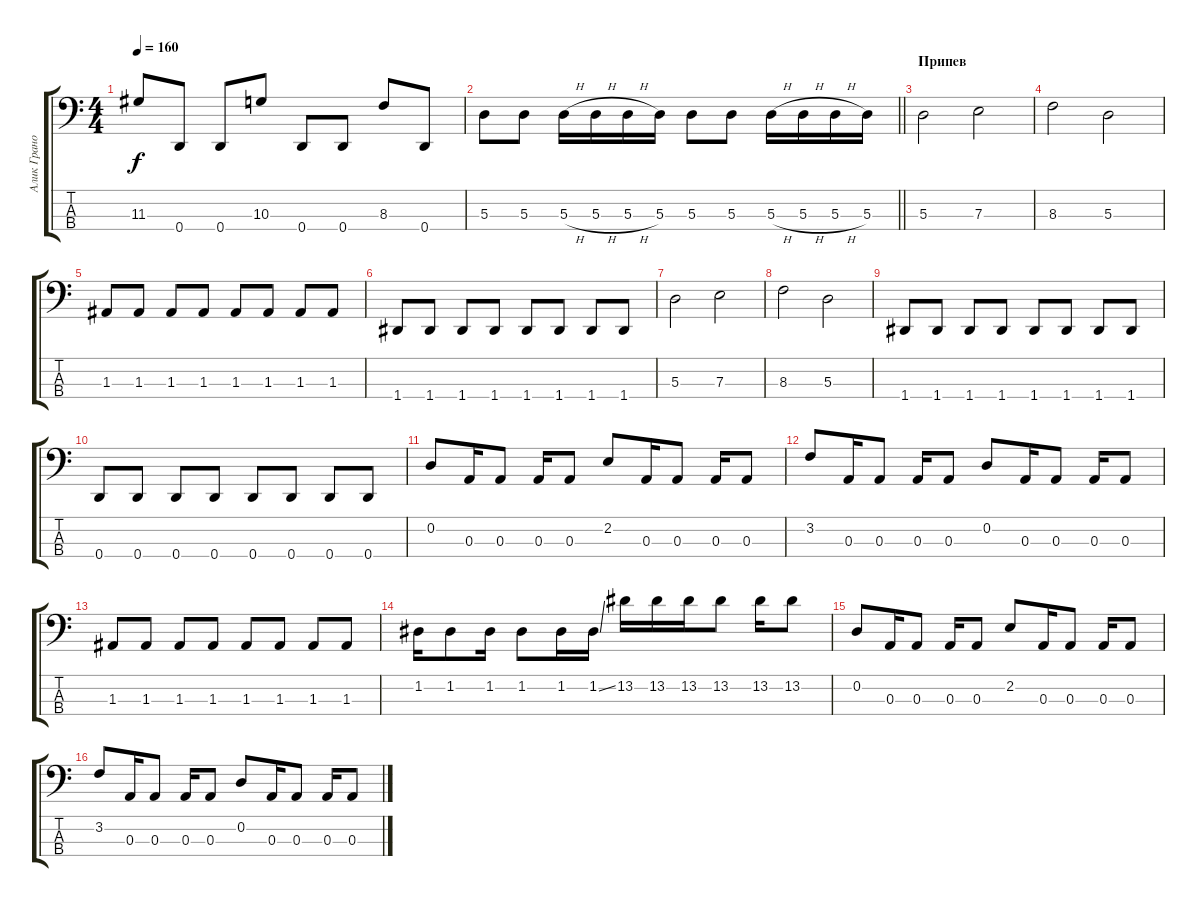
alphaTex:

\track ("Алик Грановский" "Алик Грано") {instrument electricbassfinger}
\staff {score tabs}
\tuning (G2 D2 A1 D1) {hide}
\ts (4 4)
\tempo 160
\clef f4
\ks c
11.3.8{dy f} 0.4.8 0.4.8 10.3.8 0.4.8 0.4.8 8.3.8 0.4.8 |
\barLineRight lightlight
5.3.8 5.3.8 5.3{h}.16 5.3{h}.16 5.3{h}.16 5.3.16 5.3.8 5.3.8 5.3{h}.16 5.3{h}.16 5.3{h}.16 5.3.16 |
\section ("" "Припев")
5.3.2 7.3.2 |
8.3.2 5.3.2 |
1.3.8 1.3.8 1.3.8 1.3.8 1.3.8 1.3.8 1.3.8 1.3.8 |
1.4.8 1.4.8 1.4.8 1.4.8 1.4.8 1.4.8 1.4.8 1.4.8 |
5.3.2 7.3.2 |
8.3.2 5.3.2 |
1.4.8 1.4.8 1.4.8 1.4.8 1.4.8 1.4.8 1.4.8 1.4.8 |
0.4.8 0.4.8 0.4.8 0.4.8 0.4.8 0.4.8 0.4.8 0.4.8 |
0.2.8 0.3.16 0.3.8 0.3.16 0.3.8 2.2.8 0.3.16 0.3.8 0.3.16 0.3.8 |
3.2.8 0.3.16 0.3.8 0.3.16 0.3.8 0.2.8 0.3.16 0.3.8 0.3.16 0.3.8 |
1.3.8 1.3.8 1.3.8 1.3.8 1.3.8 1.3.8 1.3.8 1.3.8 |
1.2.16 1.2.8 1.2.16 1.2.8 1.2.16 1.2{ss}.16 13.2.16 13.2.16 13.2.16 13.2.8 13.2.16 13.2.8 |
0.2.8 0.3.16 0.3.8 0.3.16 0.3.8 2.2.8 0.3.16 0.3.8 0.3.16 0.3.8 |
3.2.8 0.3.16 0.3.8 0.3.16 0.3.8 0.2.8 0.3.16 0.3.8 0.3.16 0.3.8
